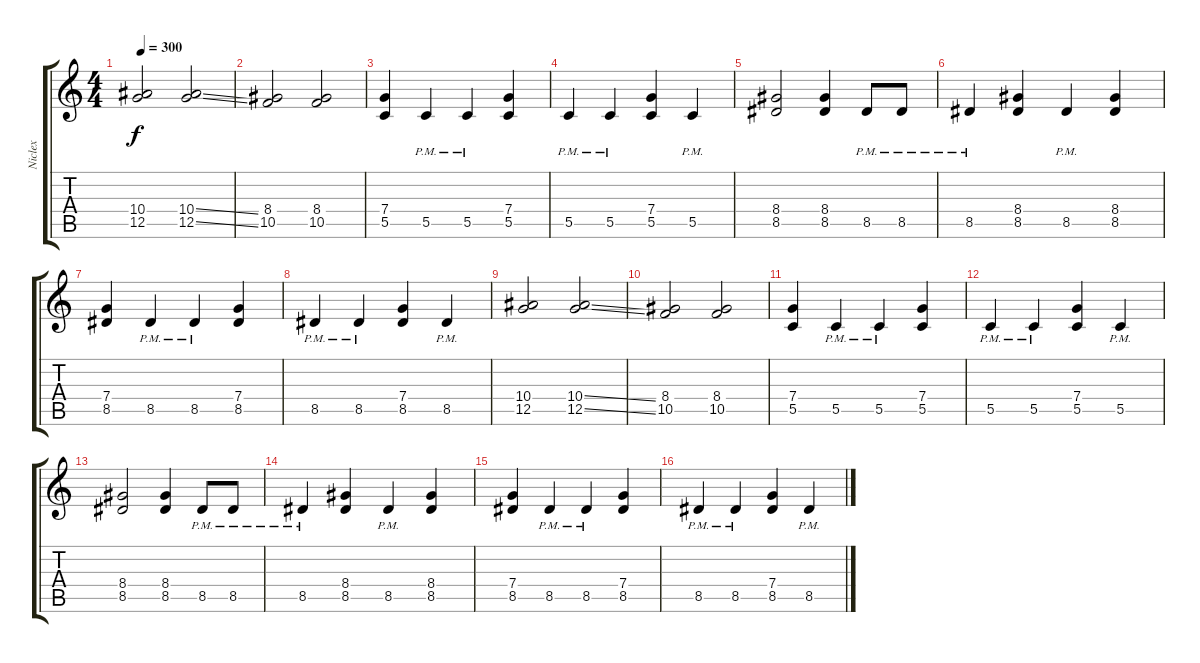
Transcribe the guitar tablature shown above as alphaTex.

\track ("Niclex" "Niclex") {instrument distortionguitar}
\staff {score tabs}
\tuning (D4 A3 F3 C3 G2 D2) {hide}
\ts (4 4)
\tempo 300
\clef g2
\ks c
(10.4 12.5).2{dy f} (10.4{ss} 12.5{ss}).2 |
(8.4 10.5).2 (8.4 10.5).2 |
(7.4 5.5).4 5.5{pm}.4 5.5{pm}.4 (7.4 5.5).4 |
5.5{pm}.4 5.5{pm}.4 (7.4 5.5).4 5.5{pm}.4 |
(8.4 8.5).2 (8.4 8.5).4 8.5{pm}.8 8.5{pm}.8 |
8.5{pm}.4 (8.4 8.5).4 8.5{pm}.4 (8.4 8.5).4 |
(7.4 8.5).4 8.5{pm}.4 8.5{pm}.4 (7.4 8.5).4 |
8.5{pm}.4 8.5{pm}.4 (7.4 8.5).4 8.5{pm}.4 |
(10.4 12.5).2 (10.4{ss} 12.5{ss}).2 |
(8.4 10.5).2 (8.4 10.5).2 |
(7.4 5.5).4 5.5{pm}.4 5.5{pm}.4 (7.4 5.5).4 |
5.5{pm}.4 5.5{pm}.4 (7.4 5.5).4 5.5{pm}.4 |
(8.4 8.5).2 (8.4 8.5).4 8.5{pm}.8 8.5{pm}.8 |
8.5{pm}.4 (8.4 8.5).4 8.5{pm}.4 (8.4 8.5).4 |
(7.4 8.5).4 8.5{pm}.4 8.5{pm}.4 (7.4 8.5).4 |
8.5{pm}.4 8.5{pm}.4 (7.4 8.5).4 8.5{pm}.4
